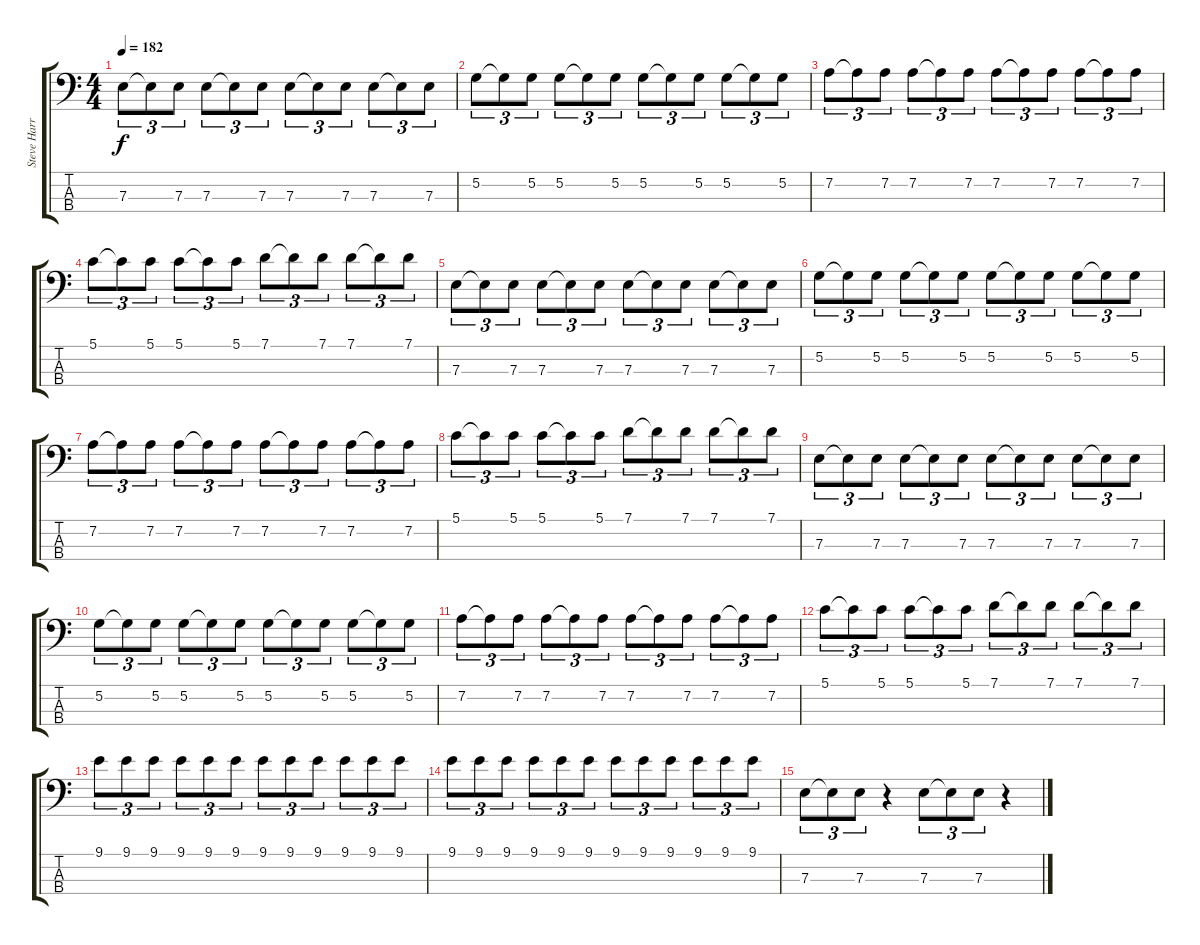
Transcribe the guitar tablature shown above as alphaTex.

\track ("Steve Harris" "Steve Harr") {instrument electricbassfinger}
\staff {score tabs}
\tuning (G2 D2 A1 E1) {hide}
\ts (4 4)
\tempo 182
\clef f4
\ks c
7.3.8{tu (3 2) dy f} 7.3{t}.8{tu (3 2)} 7.3.8{tu (3 2)} 7.3.8{tu (3 2)} 7.3{t}.8{tu (3 2)} 7.3.8{tu (3 2)} 7.3.8{tu (3 2)} 7.3{t}.8{tu (3 2)} 7.3.8{tu (3 2)} 7.3.8{tu (3 2)} 7.3{t}.8{tu (3 2)} 7.3.8{tu (3 2)} |
5.2.8{tu (3 2)} 5.2{t}.8{tu (3 2)} 5.2.8{tu (3 2)} 5.2.8{tu (3 2)} 5.2{t}.8{tu (3 2)} 5.2.8{tu (3 2)} 5.2.8{tu (3 2)} 5.2{t}.8{tu (3 2)} 5.2.8{tu (3 2)} 5.2.8{tu (3 2)} 5.2{t}.8{tu (3 2)} 5.2.8{tu (3 2)} |
7.2.8{tu (3 2)} 7.2{t}.8{tu (3 2)} 7.2.8{tu (3 2)} 7.2.8{tu (3 2)} 7.2{t}.8{tu (3 2)} 7.2.8{tu (3 2)} 7.2.8{tu (3 2)} 7.2{t}.8{tu (3 2)} 7.2.8{tu (3 2)} 7.2.8{tu (3 2)} 7.2{t}.8{tu (3 2)} 7.2.8{tu (3 2)} |
5.1.8{tu (3 2)} 5.1{t}.8{tu (3 2)} 5.1.8{tu (3 2)} 5.1.8{tu (3 2)} 5.1{t}.8{tu (3 2)} 5.1.8{tu (3 2)} 7.1.8{tu (3 2)} 7.1{t}.8{tu (3 2)} 7.1.8{tu (3 2)} 7.1.8{tu (3 2)} 7.1{t}.8{tu (3 2)} 7.1.8{tu (3 2)} |
7.3.8{tu (3 2)} 7.3{t}.8{tu (3 2)} 7.3.8{tu (3 2)} 7.3.8{tu (3 2)} 7.3{t}.8{tu (3 2)} 7.3.8{tu (3 2)} 7.3.8{tu (3 2)} 7.3{t}.8{tu (3 2)} 7.3.8{tu (3 2)} 7.3.8{tu (3 2)} 7.3{t}.8{tu (3 2)} 7.3.8{tu (3 2)} |
5.2.8{tu (3 2)} 5.2{t}.8{tu (3 2)} 5.2.8{tu (3 2)} 5.2.8{tu (3 2)} 5.2{t}.8{tu (3 2)} 5.2.8{tu (3 2)} 5.2.8{tu (3 2)} 5.2{t}.8{tu (3 2)} 5.2.8{tu (3 2)} 5.2.8{tu (3 2)} 5.2{t}.8{tu (3 2)} 5.2.8{tu (3 2)} |
7.2.8{tu (3 2)} 7.2{t}.8{tu (3 2)} 7.2.8{tu (3 2)} 7.2.8{tu (3 2)} 7.2{t}.8{tu (3 2)} 7.2.8{tu (3 2)} 7.2.8{tu (3 2)} 7.2{t}.8{tu (3 2)} 7.2.8{tu (3 2)} 7.2.8{tu (3 2)} 7.2{t}.8{tu (3 2)} 7.2.8{tu (3 2)} |
5.1.8{tu (3 2)} 5.1{t}.8{tu (3 2)} 5.1.8{tu (3 2)} 5.1.8{tu (3 2)} 5.1{t}.8{tu (3 2)} 5.1.8{tu (3 2)} 7.1.8{tu (3 2)} 7.1{t}.8{tu (3 2)} 7.1.8{tu (3 2)} 7.1.8{tu (3 2)} 7.1{t}.8{tu (3 2)} 7.1.8{tu (3 2)} |
7.3.8{tu (3 2)} 7.3{t}.8{tu (3 2)} 7.3.8{tu (3 2)} 7.3.8{tu (3 2)} 7.3{t}.8{tu (3 2)} 7.3.8{tu (3 2)} 7.3.8{tu (3 2)} 7.3{t}.8{tu (3 2)} 7.3.8{tu (3 2)} 7.3.8{tu (3 2)} 7.3{t}.8{tu (3 2)} 7.3.8{tu (3 2)} |
5.2.8{tu (3 2)} 5.2{t}.8{tu (3 2)} 5.2.8{tu (3 2)} 5.2.8{tu (3 2)} 5.2{t}.8{tu (3 2)} 5.2.8{tu (3 2)} 5.2.8{tu (3 2)} 5.2{t}.8{tu (3 2)} 5.2.8{tu (3 2)} 5.2.8{tu (3 2)} 5.2{t}.8{tu (3 2)} 5.2.8{tu (3 2)} |
7.2.8{tu (3 2)} 7.2{t}.8{tu (3 2)} 7.2.8{tu (3 2)} 7.2.8{tu (3 2)} 7.2{t}.8{tu (3 2)} 7.2.8{tu (3 2)} 7.2.8{tu (3 2)} 7.2{t}.8{tu (3 2)} 7.2.8{tu (3 2)} 7.2.8{tu (3 2)} 7.2{t}.8{tu (3 2)} 7.2.8{tu (3 2)} |
5.1.8{tu (3 2)} 5.1{t}.8{tu (3 2)} 5.1.8{tu (3 2)} 5.1.8{tu (3 2)} 5.1{t}.8{tu (3 2)} 5.1.8{tu (3 2)} 7.1.8{tu (3 2)} 7.1{t}.8{tu (3 2)} 7.1.8{tu (3 2)} 7.1.8{tu (3 2)} 7.1{t}.8{tu (3 2)} 7.1.8{tu (3 2)} |
9.1.8{tu (3 2)} 9.1.8{tu (3 2)} 9.1.8{tu (3 2)} 9.1.8{tu (3 2)} 9.1.8{tu (3 2)} 9.1.8{tu (3 2)} 9.1.8{tu (3 2)} 9.1.8{tu (3 2)} 9.1.8{tu (3 2)} 9.1.8{tu (3 2)} 9.1.8{tu (3 2)} 9.1.8{tu (3 2)} |
9.1.8{tu (3 2)} 9.1.8{tu (3 2)} 9.1.8{tu (3 2)} 9.1.8{tu (3 2)} 9.1.8{tu (3 2)} 9.1.8{tu (3 2)} 9.1.8{tu (3 2)} 9.1.8{tu (3 2)} 9.1.8{tu (3 2)} 9.1.8{tu (3 2)} 9.1.8{tu (3 2)} 9.1.8{tu (3 2)} |
7.3.8{tu (3 2)} 7.3{t}.8{tu (3 2)} 7.3.8{tu (3 2)} r.4 7.3.8{tu (3 2)} 7.3{t}.8{tu (3 2)} 7.3.8{tu (3 2)} r.4
